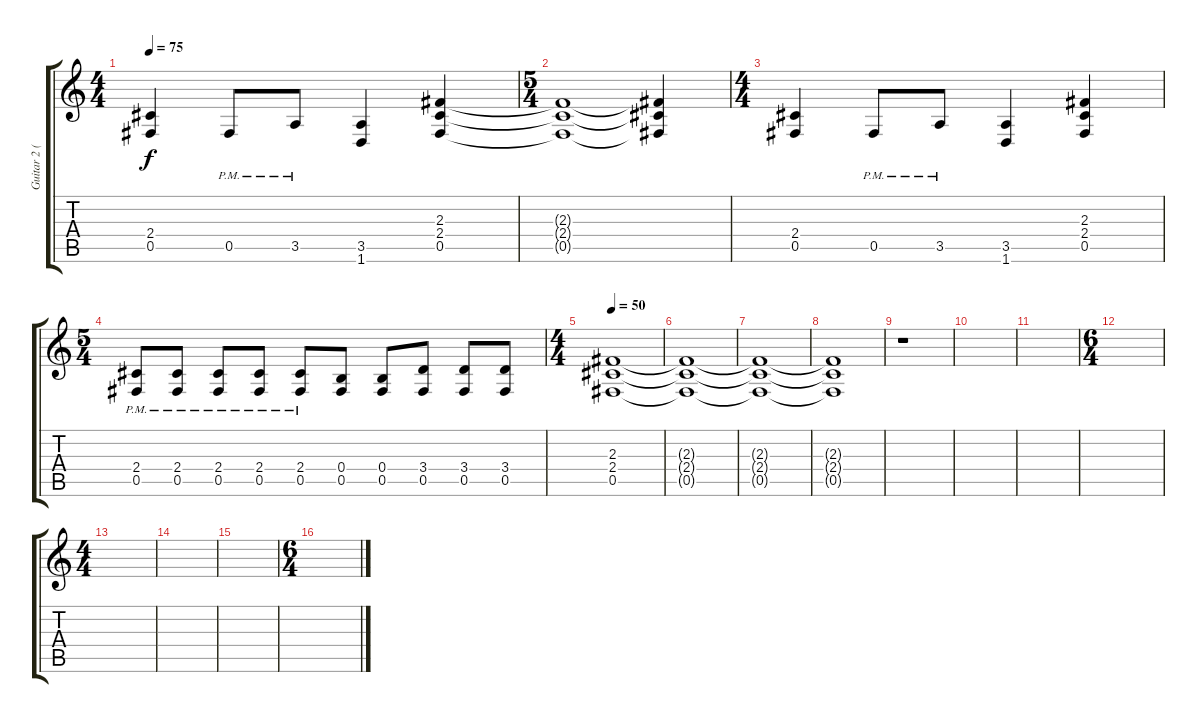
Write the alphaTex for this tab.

\track ("Guitar 2 (Distortion)" "Guitar 2 (") {instrument distortionguitar}
\staff {score tabs}
\tuning (Db4 Ab3 E3 B2 Gb2 Db2) {hide}
\ts (4 4)
\tempo 75
\clef g2
\ks c
(2.4 0.5).4{dy f} 0.5{pm}.8 3.5{pm}.8 (3.5 1.6).4 (2.3 2.4 0.5).4 |
\ts (5 4)
(2.3{t} 2.4{t} 0.5{t}).1 (2.3{t} 2.4{t} 0.5{t}).4 |
\ts (4 4)
(2.4 0.5).4 0.5{pm}.8 3.5{pm}.8 (3.5 1.6).4 (2.3 2.4 0.5).4 |
\ts (5 4)
(2.4{pm} 0.5{pm}).8 (2.4{pm} 0.5{pm}).8 (2.4{pm} 0.5{pm}).8 (2.4{pm} 0.5{pm}).8 (2.4{pm} 0.5{pm}).8 (0.4 0.5).8 (0.4 0.5).8 (3.4 0.5).8 (3.4 0.5).8 (3.4 0.5).8 |
\ts (4 4)
\tempo 50
(2.3 2.4 0.5).1{volume 0} |
(2.3{t} 2.4{t} 0.5{t}).1 |
(2.3{t} 2.4{t} 0.5{t}).1 |
(2.3{t} 2.4{t} 0.5{t}).1 |
r.1{volume 14} |
|
|
\ts (6 4)
|
\ts (4 4)
|
|
|
\ts (6 4)
